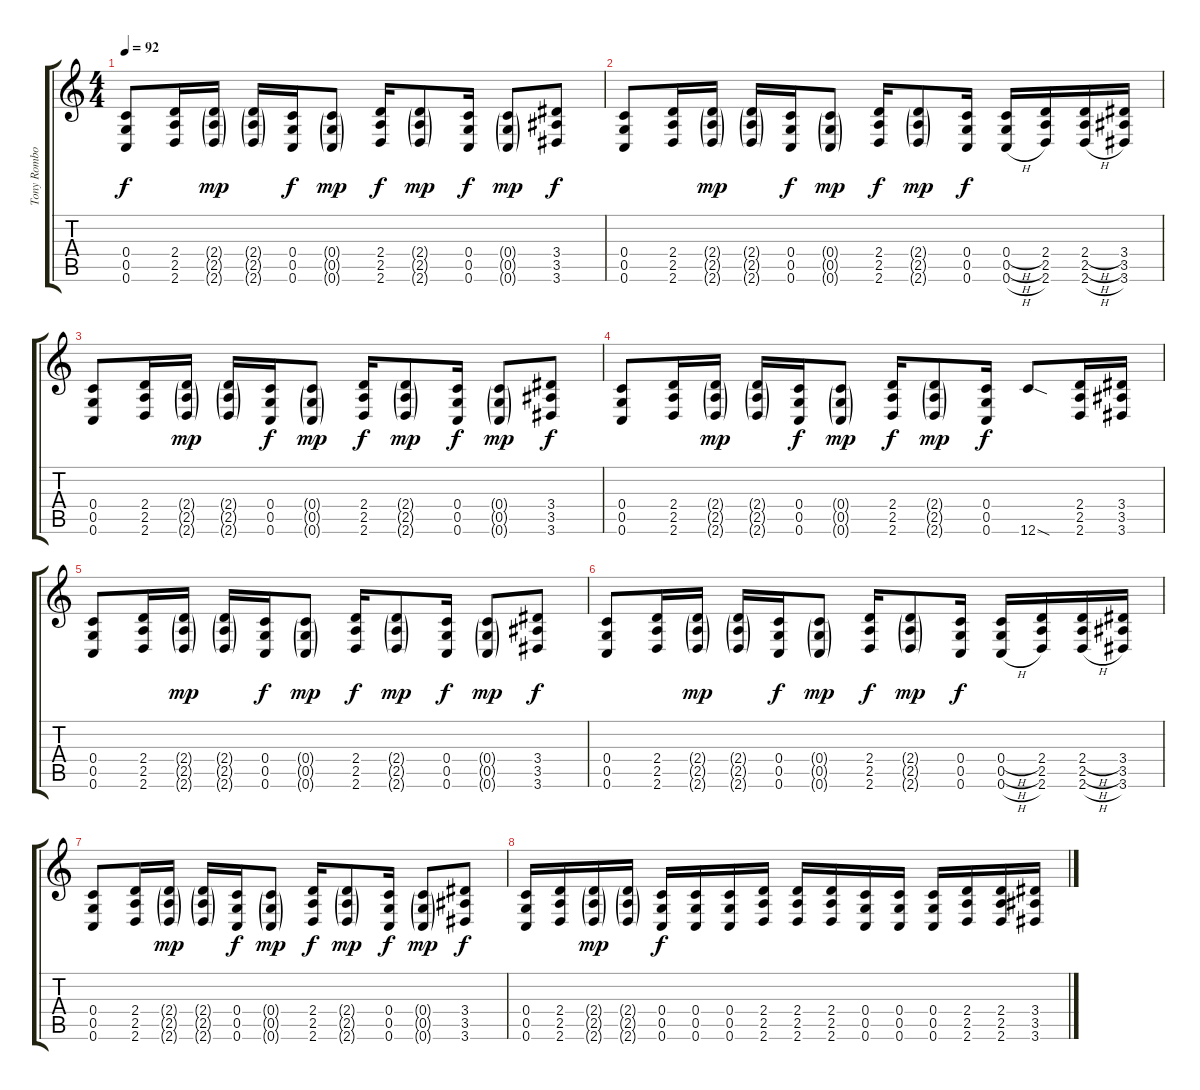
\track ("Tony Rombola (2)" "Tony Rombo") {instrument distortionguitar}
\staff {score tabs}
\tuning (D4 A3 F3 C3 G2 C2) {hide}
\ts (4 4)
\tempo 92
\clef g2
\ks c
(0.4 0.5 0.6).8{dy f instrument distortionguitar} (2.4 2.5 2.6).16 (2.4{g} 2.5{g} 2.6{g}).16{dy mp} (2.4{g} 2.5{g} 2.6{g}).16 (0.4 0.5 0.6).16{dy f} (0.4{g} 0.5{g} 0.6{g}).8{dy mp} (2.4 2.5 2.6).16{dy f} (2.4{g} 2.5{g} 2.6{g}).8{dy mp} (0.4 0.5 0.6).16{dy f} (0.4{g} 0.5{g} 0.6{g}).8{dy mp} (3.4 3.5 3.6).8{dy f} |
(0.4 0.5 0.6).8 (2.4 2.5 2.6).16 (2.4{g} 2.5{g} 2.6{g}).16{dy mp} (2.4{g} 2.5{g} 2.6{g}).16 (0.4 0.5 0.6).16{dy f} (0.4{g} 0.5{g} 0.6{g}).8{dy mp} (2.4 2.5 2.6).16{dy f} (2.4{g} 2.5{g} 2.6{g}).8{dy mp} (0.4 0.5 0.6).16{dy f} (0.4{h} 0.5{h} 0.6{h}).16 (2.4 2.5 2.6).16 (2.4{h} 2.5{h} 2.6{h}).16 (3.4 3.5 3.6).16 |
(0.4 0.5 0.6).8 (2.4 2.5 2.6).16 (2.4{g} 2.5{g} 2.6{g}).16{dy mp} (2.4{g} 2.5{g} 2.6{g}).16 (0.4 0.5 0.6).16{dy f} (0.4{g} 0.5{g} 0.6{g}).8{dy mp} (2.4 2.5 2.6).16{dy f} (2.4{g} 2.5{g} 2.6{g}).8{dy mp} (0.4 0.5 0.6).16{dy f} (0.4{g} 0.5{g} 0.6{g}).8{dy mp} (3.4 3.5 3.6).8{dy f} |
(0.4 0.5 0.6).8 (2.4 2.5 2.6).16 (2.4{g} 2.5{g} 2.6{g}).16{dy mp} (2.4{g} 2.5{g} 2.6{g}).16 (0.4 0.5 0.6).16{dy f} (0.4{g} 0.5{g} 0.6{g}).8{dy mp} (2.4 2.5 2.6).16{dy f} (2.4{g} 2.5{g} 2.6{g}).8{dy mp} (0.4 0.5 0.6).16{dy f} 12.6{sod}.8 (2.4 2.5 2.6).16 (3.4 3.5 3.6).16 |
(0.4 0.5 0.6).8 (2.4 2.5 2.6).16 (2.4{g} 2.5{g} 2.6{g}).16{dy mp} (2.4{g} 2.5{g} 2.6{g}).16 (0.4 0.5 0.6).16{dy f} (0.4{g} 0.5{g} 0.6{g}).8{dy mp} (2.4 2.5 2.6).16{dy f} (2.4{g} 2.5{g} 2.6{g}).8{dy mp} (0.4 0.5 0.6).16{dy f} (0.4{g} 0.5{g} 0.6{g}).8{dy mp} (3.4 3.5 3.6).8{dy f} |
(0.4 0.5 0.6).8 (2.4 2.5 2.6).16 (2.4{g} 2.5{g} 2.6{g}).16{dy mp} (2.4{g} 2.5{g} 2.6{g}).16 (0.4 0.5 0.6).16{dy f} (0.4{g} 0.5{g} 0.6{g}).8{dy mp} (2.4 2.5 2.6).16{dy f} (2.4{g} 2.5{g} 2.6{g}).8{dy mp} (0.4 0.5 0.6).16{dy f} (0.4{h} 0.5{h} 0.6{h}).16 (2.4 2.5 2.6).16 (2.4{h} 2.5{h} 2.6{h}).16 (3.4 3.5 3.6).16 |
(0.4 0.5 0.6).8 (2.4 2.5 2.6).16 (2.4{g} 2.5{g} 2.6{g}).16{dy mp} (2.4{g} 2.5{g} 2.6{g}).16 (0.4 0.5 0.6).16{dy f} (0.4{g} 0.5{g} 0.6{g}).8{dy mp} (2.4 2.5 2.6).16{dy f} (2.4{g} 2.5{g} 2.6{g}).8{dy mp} (0.4 0.5 0.6).16{dy f} (0.4{g} 0.5{g} 0.6{g}).8{dy mp} (3.4 3.5 3.6).8{dy f} |
(0.4 0.5 0.6).16{instrument electricguitarmuted} (2.4 2.5 2.6).16 (2.4{g} 2.5{g} 2.6{g}).16{dy mp} (2.4{g} 2.5{g} 2.6{g}).16 (0.4 0.5 0.6).16{dy f} (0.4 0.5 0.6).16 (0.4 0.5 0.6).16 (2.4 2.5 2.6).16 (2.4 2.5 2.6).16 (2.4 2.5 2.6).16 (0.4 0.5 0.6).16 (0.4 0.5 0.6).16 (0.4 0.5 0.6).16 (2.4 2.5 2.6).16 (2.4 2.5 2.6).16 (3.4 3.5 3.6).16
